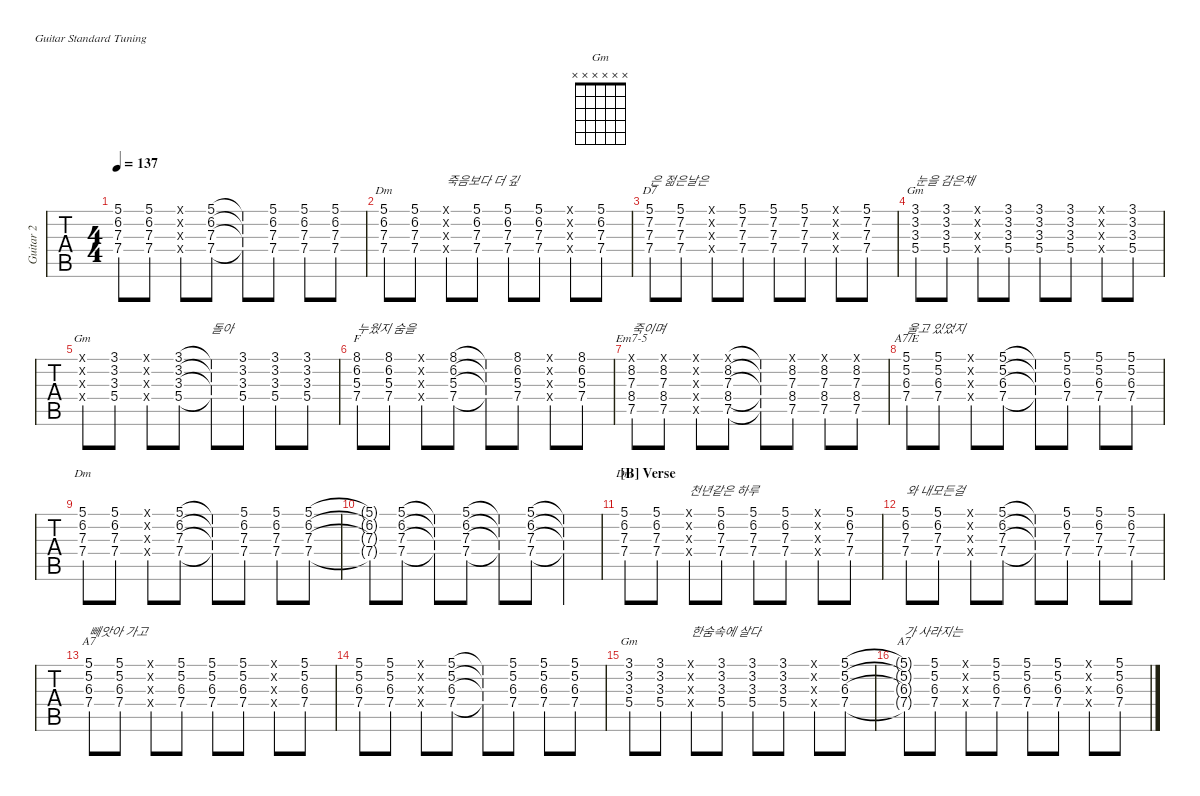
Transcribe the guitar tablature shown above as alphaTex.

\defaultSystemsLayout 4
\hideDynamics
\bracketExtendMode nobrackets
\track ("Guitar2" "Guitar 2") {defaultSystemsLayout 4 instrument electricguitarclean}
\staff {tabs}
\tuning (E4 B3 G3 D3 A2 E2)
\chord ("Dm" 1 3 2 0 x x) {showdiagram false showfingering false}
\chord ("F" 1 1 2 3 3 1) {showdiagram false showfingering false barre (1 1)}
\chord ("A7" 5 5 6 7 x x) {firstfret 5 showdiagram false showfingering false barre 5}
\chord ("Gm" 3 3 4 5 5 3) {showdiagram false showfingering false barre (3 3)}
\chord ("D7" 2 1 2 0 x x) {showdiagram false showfingering false}
\chord ("Gm" x x x x x x)
\chord ("Em7-5" 0 3 0 2 1 0) {showdiagram false showfingering false}
\chord ("A7/E" 0 2 0 2 0 0) {showdiagram false showfingering false}
\ts (4 4)
\tempo 137
\clef g2
\ks f
(7.4{t acc forcenatural} 7.3{t acc forcenatural} 6.2{t acc forcenatural} 5.1{t acc forcenatural}).8{dy mf} (7.4{acc forcenatural} 7.3{acc forcenatural} 6.2{acc forcenatural} 5.1{acc forcenatural}).8 (0.4{x acc forcenatural} 2.3{x acc forcenatural} 3.2{x acc forcenatural} 1.1{x acc forcenatural}).8 (7.4{acc forcenatural} 7.3{acc forcenatural} 6.2{acc forcenatural} 5.1{acc forcenatural}).8 (7.4{t acc forcenatural} 7.3{t acc forcenatural} 6.2{t acc forcenatural} 5.1{t acc forcenatural}).8 (7.4{acc forcenatural} 7.3{acc forcenatural} 6.2{acc forcenatural} 5.1{acc forcenatural}).8 (7.4{acc forcenatural} 7.3{acc forcenatural} 6.2{acc forcenatural} 5.1{acc forcenatural}).8 (7.4{acc forcenatural} 7.3{acc forcenatural} 6.2{acc forcenatural} 5.1{acc forcenatural}).8 |
(7.4{acc forcenatural} 7.3{acc forcenatural} 6.2{acc forcenatural} 5.1{acc forcenatural}).8{ch "Dm"} (7.4{acc forcenatural} 7.3{acc forcenatural} 6.2{acc forcenatural} 5.1{acc forcenatural}).8 (0.4{x acc forcenatural} 2.3{x acc forcenatural} 3.2{x acc forcenatural} 1.1{x acc forcenatural}).8{txt "죽음보다 더 깊"} (7.4{acc forcenatural} 7.3{acc forcenatural} 6.2{acc forcenatural} 5.1{acc forcenatural}).8 (7.4{acc forcenatural} 7.3{acc forcenatural} 6.2{acc forcenatural} 5.1{acc forcenatural}).8 (7.4{acc forcenatural} 7.3{acc forcenatural} 6.2{acc forcenatural} 5.1{acc forcenatural}).8 (0.4{x acc forcenatural} 2.3{x acc forcenatural} 3.2{x acc forcenatural} 1.1{x acc forcenatural}).8 (7.4{acc forcenatural} 7.3{acc forcenatural} 6.2{acc forcenatural} 5.1{acc forcenatural}).8 |
(7.3{acc forcenatural} 7.2{acc b} 5.1{acc forcenatural} 7.4{acc forcenatural}).8{ch "D7" txt "은 젊은날은"} (7.3{acc forcenatural} 7.2{acc b} 5.1{acc forcenatural} 7.4{acc forcenatural}).8 (2.3{x acc forcenatural} 1.2{x acc forcenatural} 2.1{x acc b} 0.4{x acc forcenatural}).8 (7.3{acc forcenatural} 7.2{acc b} 5.1{acc forcenatural} 7.4{acc forcenatural}).8 (7.3{acc forcenatural} 7.2{acc b} 5.1{acc forcenatural} 7.4{acc forcenatural}).8 (7.3{acc forcenatural} 7.2{acc b} 5.1{acc forcenatural} 7.4{acc forcenatural}).8 (2.3{x acc forcenatural} 1.2{x acc forcenatural} 2.1{x acc b} 0.4{x acc forcenatural}).8 (7.3{acc forcenatural} 7.2{acc b} 5.1{acc forcenatural} 7.4{acc forcenatural}).8 |
(5.4{acc forcenatural} 3.3{acc b} 3.2{acc forcenatural} 3.1{acc forcenatural}).8{ch "Gm" txt "눈을 감은채"} (5.4{acc forcenatural} 3.3{acc b} 3.2{acc forcenatural} 3.1{acc forcenatural}).8 (5.4{x acc forcenatural} 4.3{x acc forcenatural} 3.2{x acc forcenatural} 3.1{x acc forcenatural}).8 (5.4{acc forcenatural} 3.3{acc b} 3.2{acc forcenatural} 3.1{acc forcenatural}).8 (5.4{acc forcenatural} 3.3{acc b} 3.2{acc forcenatural} 3.1{acc forcenatural}).8 (5.4{acc forcenatural} 3.3{acc b} 3.2{acc forcenatural} 3.1{acc forcenatural}).8 (5.4{x acc forcenatural} 4.3{x acc forcenatural} 3.2{x acc forcenatural} 3.1{x acc forcenatural}).8 (5.4{acc forcenatural} 3.3{acc b} 3.2{acc forcenatural} 3.1{acc forcenatural}).8 |
(5.4{x acc forcenatural} 4.3{x acc forcenatural} 3.2{x acc forcenatural} 3.1{x acc forcenatural}).8{ch "Gm"} (5.4{acc forcenatural} 3.3{acc b} 3.2{acc forcenatural} 3.1{acc forcenatural}).8 (5.4{x acc forcenatural} 4.3{x acc forcenatural} 3.2{x acc forcenatural} 3.1{x acc forcenatural}).8 (5.4{acc forcenatural} 3.3{acc b} 3.2{acc forcenatural} 3.1{acc forcenatural}).8 (5.4{t acc forcenatural} 3.3{t acc b} 3.2{t acc forcenatural} 3.1{t acc forcenatural}).8{txt "돌아"} (5.4{acc forcenatural} 3.3{acc b} 3.2{acc forcenatural} 3.1{acc forcenatural}).8 (5.4{acc forcenatural} 3.3{acc b} 3.2{acc forcenatural} 3.1{acc forcenatural}).8 (5.4{acc forcenatural} 3.3{acc b} 3.2{acc forcenatural} 3.1{acc forcenatural}).8 |
(7.4{acc forcenatural} 5.3{acc forcenatural} 6.2{acc forcenatural} 8.1{acc forcenatural}).8{ch "F" txt "누웠지 숨을"} (7.4{acc forcenatural} 5.3{acc forcenatural} 6.2{acc forcenatural} 8.1{acc forcenatural}).8 (3.4{x acc forcenatural} 2.3{x acc forcenatural} 1.2{x acc forcenatural} 1.1{x acc forcenatural}).8 (7.4{acc forcenatural} 5.3{acc forcenatural} 6.2{acc forcenatural} 8.1{acc forcenatural}).8 (7.4{t acc forcenatural} 5.3{t acc forcenatural} 6.2{t acc forcenatural} 8.1{t acc forcenatural}).8 (7.4{acc forcenatural} 5.3{acc forcenatural} 6.2{acc forcenatural} 8.1{acc forcenatural}).8 (3.4{x acc forcenatural} 2.3{x acc forcenatural} 1.2{x acc forcenatural} 1.1{x acc forcenatural}).8 (7.4{acc forcenatural} 5.3{acc forcenatural} 6.2{acc forcenatural} 8.1{acc forcenatural}).8 |
(7.5{acc forcenatural} 8.2{acc forcenatural} 0.1{x acc forcenatural} 8.4{acc b} 7.3{acc forcenatural}).8{ch "Em7-5" txt "죽이며"} (7.5{acc forcenatural} 8.2{acc forcenatural} 0.1{x acc forcenatural} 8.4{acc b} 7.3{acc forcenatural}).8 (1.5{x acc b} 3.2{x acc forcenatural} 0.1{x acc forcenatural} 2.4{x acc forcenatural} 0.3{x acc forcenatural}).8 (7.5{acc forcenatural} 8.2{acc forcenatural} 0.1{x acc forcenatural} 8.4{acc b} 7.3{acc forcenatural}).8 (7.5{t acc forcenatural} 8.2{t acc forcenatural} 0.1{x t acc forcenatural} 8.4{t acc b} 7.3{t acc forcenatural}).8 (7.5{acc forcenatural} 8.2{acc forcenatural} 0.1{x acc forcenatural} 8.4{acc b} 7.3{acc forcenatural}).8 (7.5{acc forcenatural} 8.2{acc forcenatural} 0.1{x acc forcenatural} 8.4{acc b} 7.3{acc forcenatural}).8 (7.5{acc forcenatural} 8.2{acc forcenatural} 0.1{x acc forcenatural} 8.4{acc b} 7.3{acc forcenatural}).8 |
(5.2{acc forcenatural} 7.4{acc forcenatural} 6.3{acc b} 5.1{acc forcenatural}).8{ch "A7/E" txt "울고 있었지"} (5.2{acc forcenatural} 7.4{acc forcenatural} 6.3{acc b} 5.1{acc forcenatural}).8 (2.2{x acc b} 2.4{x acc forcenatural} 0.3{x acc forcenatural} 0.1{x acc forcenatural}).8 (5.2{acc forcenatural} 7.4{acc forcenatural} 6.3{acc b} 5.1{acc forcenatural}).8 (5.2{t acc forcenatural} 7.4{t acc forcenatural} 6.3{t acc b} 5.1{t acc forcenatural}).8 (5.2{acc forcenatural} 7.4{acc forcenatural} 6.3{acc b} 5.1{acc forcenatural}).8 (5.2{acc forcenatural} 7.4{acc forcenatural} 6.3{acc b} 5.1{acc forcenatural}).8 (5.2{acc forcenatural} 7.4{acc forcenatural} 6.3{acc b} 5.1{acc forcenatural}).8 |
(7.4{acc forcenatural} 7.3{acc forcenatural} 6.2{acc forcenatural} 5.1{acc forcenatural}).8{ch "Dm"} (7.4{acc forcenatural} 7.3{acc forcenatural} 6.2{acc forcenatural} 5.1{acc forcenatural}).8 (0.4{x acc forcenatural} 2.3{x acc forcenatural} 3.2{x acc forcenatural} 1.1{x acc forcenatural}).8 (7.4{acc forcenatural} 7.3{acc forcenatural} 6.2{acc forcenatural} 5.1{acc forcenatural}).8 (7.4{t acc forcenatural} 7.3{t acc forcenatural} 6.2{t acc forcenatural} 5.1{t acc forcenatural}).8 (7.4{acc forcenatural} 7.3{acc forcenatural} 6.2{acc forcenatural} 5.1{acc forcenatural}).8 (7.4{acc forcenatural} 7.3{acc forcenatural} 6.2{acc forcenatural} 5.1{acc forcenatural}).8 (7.4{acc forcenatural} 7.3{acc forcenatural} 6.2{acc forcenatural} 5.1{acc forcenatural}).8 |
(7.4{t acc forcenatural} 7.3{t acc forcenatural} 6.2{t acc forcenatural} 5.1{t acc forcenatural}).8 (7.4{acc forcenatural} 7.3{acc forcenatural} 6.2{acc forcenatural} 5.1{acc forcenatural}).8 (7.4{t acc forcenatural} 7.3{t acc forcenatural} 6.2{t acc forcenatural} 5.1{t acc forcenatural}).8 (7.4{acc forcenatural} 7.3{acc forcenatural} 6.2{acc forcenatural} 5.1{acc forcenatural}).8 (7.4{t acc forcenatural} 7.3{t acc forcenatural} 6.2{t acc forcenatural} 5.1{t acc forcenatural}).8 (7.4{acc forcenatural} 7.3{acc forcenatural} 6.2{acc forcenatural} 5.1{acc forcenatural}).8 (7.4{t acc forcenatural} 7.3{t acc forcenatural} 6.2{t acc forcenatural} 5.1{t acc forcenatural}).4 |
\section ("B" "Verse")
(7.4{acc forcenatural} 7.3{acc forcenatural} 6.2{acc forcenatural} 5.1{acc forcenatural}).8{ch "Dm"} (7.4{acc forcenatural} 7.3{acc forcenatural} 6.2{acc forcenatural} 5.1{acc forcenatural}).8 (0.4{x acc forcenatural} 2.3{x acc forcenatural} 3.2{x acc forcenatural} 1.1{x acc forcenatural}).8{txt "천년같은 하루"} (7.4{acc forcenatural} 7.3{acc forcenatural} 6.2{acc forcenatural} 5.1{acc forcenatural}).8 (7.4{acc forcenatural} 7.3{acc forcenatural} 6.2{acc forcenatural} 5.1{acc forcenatural}).8 (7.4{acc forcenatural} 7.3{acc forcenatural} 6.2{acc forcenatural} 5.1{acc forcenatural}).8 (0.4{x acc forcenatural} 2.3{x acc forcenatural} 3.2{x acc forcenatural} 1.1{x acc forcenatural}).8 (7.4{acc forcenatural} 7.3{acc forcenatural} 6.2{acc forcenatural} 5.1{acc forcenatural}).8 |
(7.4{acc forcenatural} 7.3{acc forcenatural} 6.2{acc forcenatural} 5.1{acc forcenatural}).8{txt "와 내모든걸"} (7.4{acc forcenatural} 7.3{acc forcenatural} 6.2{acc forcenatural} 5.1{acc forcenatural}).8 (0.4{x acc forcenatural} 2.3{x acc forcenatural} 3.2{x acc forcenatural} 1.1{x acc forcenatural}).8 (7.4{acc forcenatural} 7.3{acc forcenatural} 6.2{acc forcenatural} 5.1{acc forcenatural}).8 (7.4{t acc forcenatural} 7.3{t acc forcenatural} 6.2{t acc forcenatural} 5.1{t acc forcenatural}).8 (7.4{acc forcenatural} 7.3{acc forcenatural} 6.2{acc forcenatural} 5.1{acc forcenatural}).8 (7.4{acc forcenatural} 7.3{acc forcenatural} 6.2{acc forcenatural} 5.1{acc forcenatural}).8 (7.4{acc forcenatural} 7.3{acc forcenatural} 6.2{acc forcenatural} 5.1{acc forcenatural}).8 |
(5.2{acc forcenatural} 7.4{acc forcenatural} 6.3{acc b} 5.1{acc forcenatural}).8{ch "A7" txt "빼앗아 가고"} (5.2{acc forcenatural} 7.4{acc forcenatural} 6.3{acc b} 5.1{acc forcenatural}).8 (2.4{x acc forcenatural} 0.3{x acc forcenatural} 2.2{x acc b} 0.1{x acc forcenatural}).8 (5.2{acc forcenatural} 7.4{acc forcenatural} 6.3{acc b} 5.1{acc forcenatural}).8 (5.2{acc forcenatural} 7.4{acc forcenatural} 6.3{acc b} 5.1{acc forcenatural}).8 (5.2{acc forcenatural} 7.4{acc forcenatural} 6.3{acc b} 5.1{acc forcenatural}).8 (2.4{x acc forcenatural} 0.3{x acc forcenatural} 2.2{x acc b} 0.1{x acc forcenatural}).8 (5.2{acc forcenatural} 7.4{acc forcenatural} 6.3{acc b} 5.1{acc forcenatural}).8 |
(5.2{acc forcenatural} 7.4{acc forcenatural} 6.3{acc b} 5.1{acc forcenatural}).8 (5.2{acc forcenatural} 7.4{acc forcenatural} 6.3{acc b} 5.1{acc forcenatural}).8 (2.4{x acc forcenatural} 0.3{x acc forcenatural} 2.2{x acc b} 3.1{x acc forcenatural}).8 (5.2{acc forcenatural} 7.4{acc forcenatural} 6.3{acc b} 5.1{acc forcenatural}).8 (5.2{t acc forcenatural} 7.4{t acc forcenatural} 6.3{t acc b} 5.1{t acc forcenatural}).8 (5.2{acc forcenatural} 7.4{acc forcenatural} 6.3{acc b} 5.1{acc forcenatural}).8 (5.2{acc forcenatural} 7.4{acc forcenatural} 6.3{acc b} 5.1{acc forcenatural}).8 (5.2{acc forcenatural} 7.4{acc forcenatural} 6.3{acc b} 5.1{acc forcenatural}).8 |
(5.4{acc forcenatural} 3.3{acc b} 3.2{acc forcenatural} 3.1{acc forcenatural}).8{ch "Gm"} (5.4{acc forcenatural} 3.3{acc b} 3.2{acc forcenatural} 3.1{acc forcenatural}).8 (5.4{x acc forcenatural} 4.3{x acc forcenatural} 3.2{x acc forcenatural} 3.1{x acc forcenatural}).8{txt "한숨속에 살다"} (5.4{acc forcenatural} 3.3{acc b} 3.2{acc forcenatural} 3.1{acc forcenatural}).8 (5.4{acc forcenatural} 3.3{acc b} 3.2{acc forcenatural} 3.1{acc forcenatural}).8 (5.4{acc forcenatural} 3.3{acc b} 3.2{acc forcenatural} 3.1{acc forcenatural}).8 (5.4{x acc forcenatural} 4.3{x acc forcenatural} 3.2{x acc forcenatural} 3.1{x acc forcenatural}).8 (5.2{acc forcenatural} 7.4{acc forcenatural} 6.3{acc b} 5.1{acc forcenatural}).8 |
(5.2{t acc forcenatural} 7.4{t acc forcenatural} 6.3{t acc b} 5.1{t acc forcenatural}).8{ch "A7" txt "가 사라지는"} (5.2{acc forcenatural} 7.4{acc forcenatural} 6.3{acc b} 5.1{acc forcenatural}).8 (2.4{x acc forcenatural} 0.3{x acc forcenatural} 2.2{x acc b} 0.1{x acc forcenatural}).8 (5.2{acc forcenatural} 7.4{acc forcenatural} 6.3{acc b} 5.1{acc forcenatural}).8 (7.4{acc forcenatural} 6.3{acc b} 5.2{acc forcenatural} 5.1{acc forcenatural}).8 (5.2{acc forcenatural} 7.4{acc forcenatural} 6.3{acc b} 5.1{acc forcenatural}).8 (0.3{x acc forcenatural} 2.2{x acc b} 0.1{x acc forcenatural} 0.4{x acc forcenatural}).8 (5.2{acc forcenatural} 7.4{acc forcenatural} 6.3{acc b} 5.1{acc forcenatural}).8
